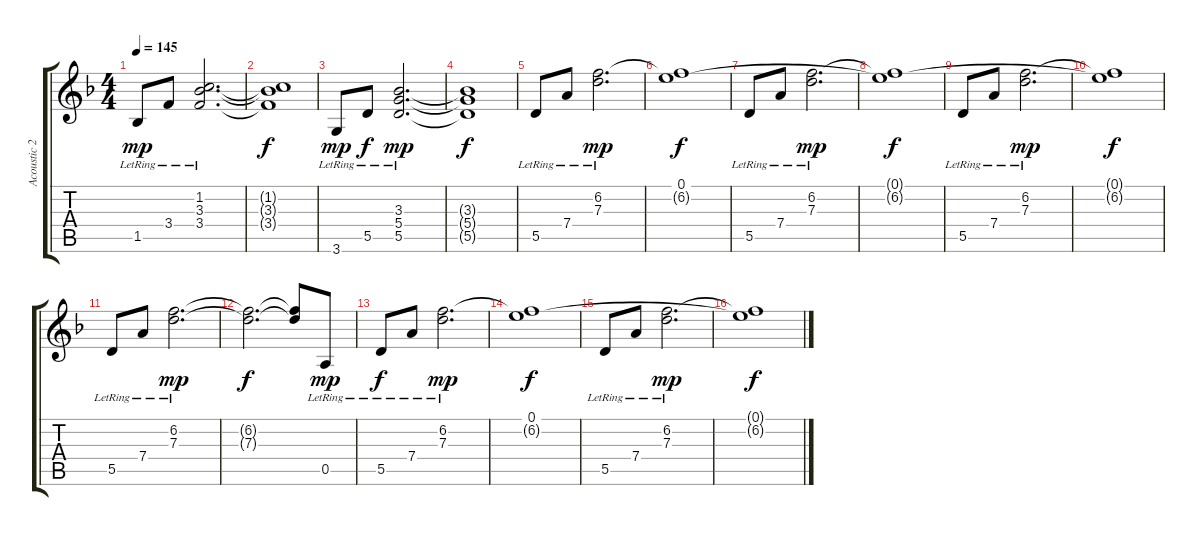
\track ("Acoustic 2" "Acoustic 2") {instrument acousticguitarnylon}
\staff {score tabs}
\tuning (E4 B3 G3 D3 A2 E2) {hide}
\ts (4 4)
\tempo 145
\clef g2
\ks f
1.5{lr}.8{dy mp} 3.4{lr}.8 (1.2{lr} 3.3{lr} 3.4{lr}).2{d} |
(1.2{t} 3.3{t} 3.4{t}).1{dy f} |
3.6{lr}.8{dy mp} 5.5{lr}.8{dy f} (3.3{lr} 5.4{lr} 5.5{lr}).2{d dy mp} |
(3.3{t} 5.4{t} 5.5{t}).1{dy f} |
5.5{lr}.8 7.4{lr}.8 (6.2{lr} 7.3{lr}).2{d dy mp} |
(0.1 6.2{t}).1{dy f} |
5.5{lr}.8 7.4{lr}.8 (6.2{lr} 7.3{lr}).2{d dy mp} |
(0.1{t} 6.2{t}).1{dy f} |
5.5{lr}.8 7.4{lr}.8 (6.2{lr} 7.3{lr}).2{d dy mp} |
(0.1{t} 6.2{t}).1{dy f} |
5.5{lr}.8 7.4{lr}.8 (6.2{lr} 7.3{lr}).2{d dy mp} |
(6.2{t} 7.3{t}).2{d dy f} (6.2{t} 7.3{t}).8 0.5{lr}.8{dy mp} |
5.5{lr}.8{dy f} 7.4{lr}.8 (6.2{lr} 7.3{lr}).2{d dy mp} |
(0.1 6.2{t}).1{dy f} |
5.5{lr}.8 7.4{lr}.8 (6.2{lr} 7.3{lr}).2{d dy mp} |
(0.1{t} 6.2{t}).1{dy f}
